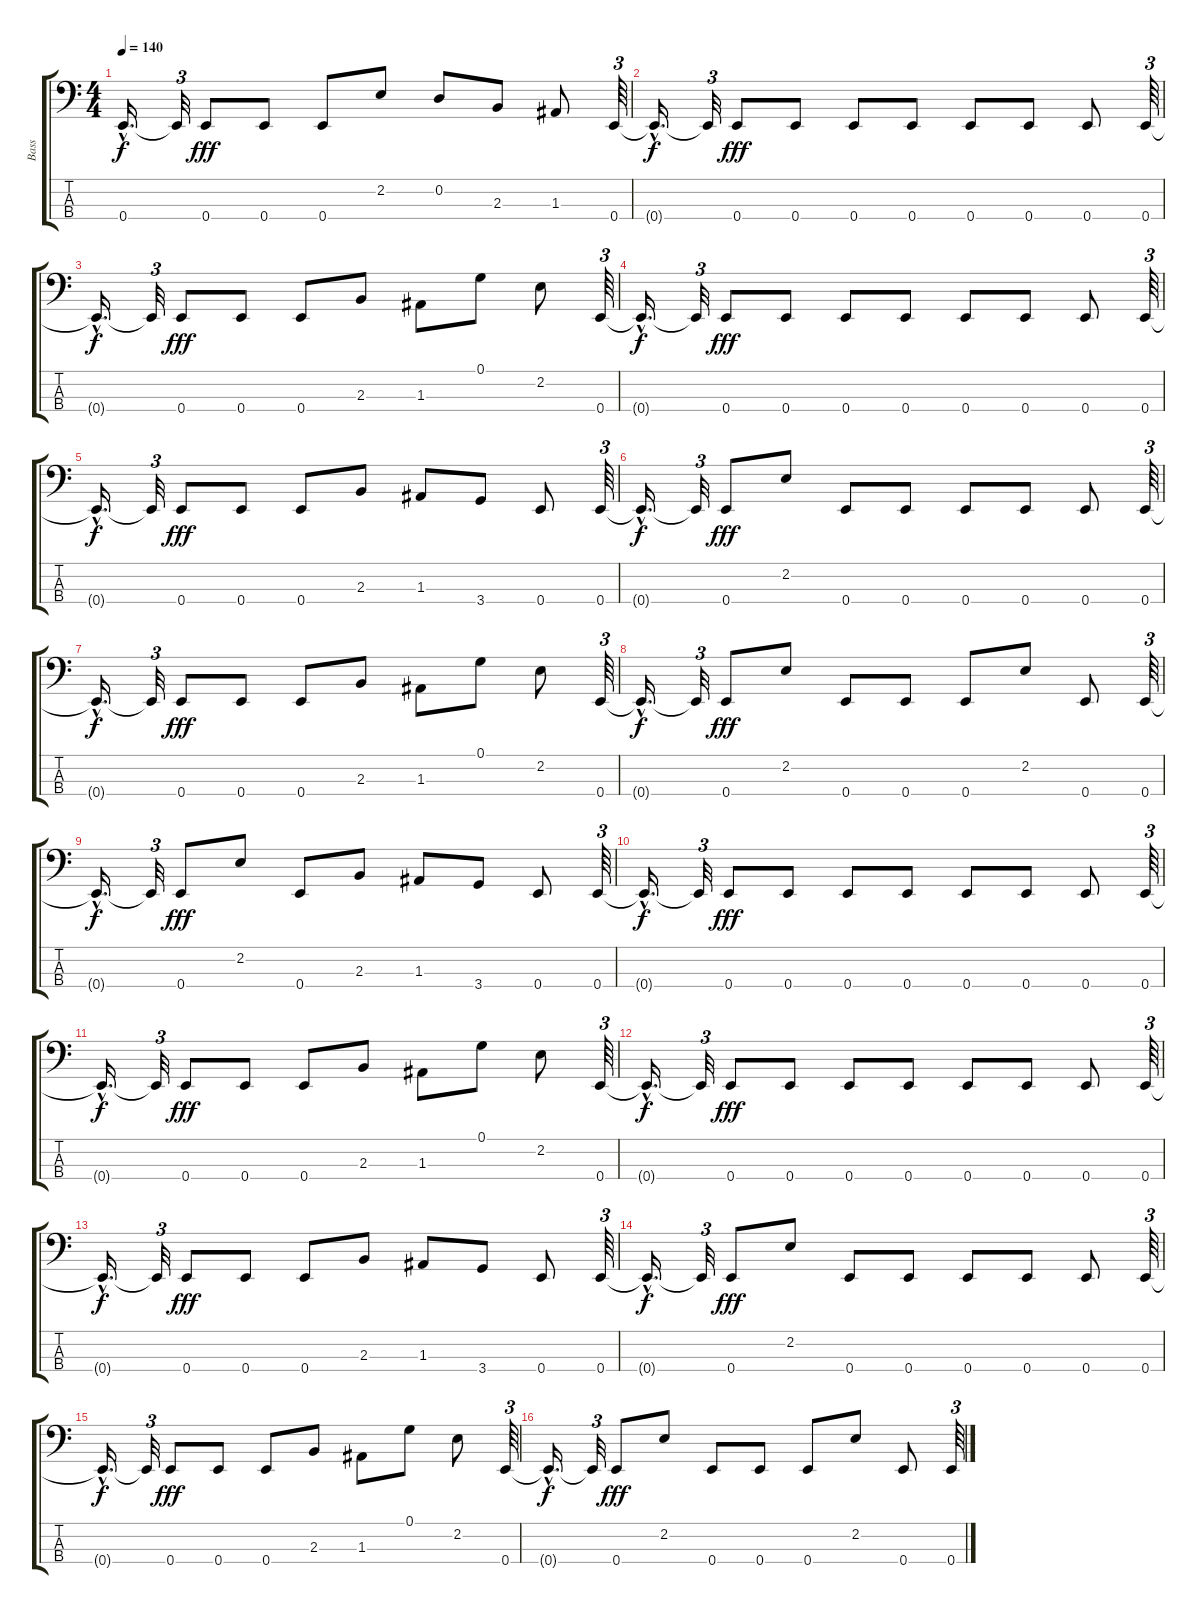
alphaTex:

\track ("Bass" "Bass") {instrument electricbassfinger}
\staff {score tabs}
\tuning (G2 D2 A1 E1) {hide}
\ts (4 4)
\tempo 140
\clef f4
\ks c
0.4{hac t}.16{d dy f} 0.4{t}.32{tu (3 2)} 0.4.8{dy fff} 0.4.8 0.4.8 2.2.8 0.2.8 2.3.8 1.3.8 0.4.64{tu (3 2)} |
0.4{hac t}.16{d dy f} 0.4{t}.32{tu (3 2)} 0.4.8{dy fff} 0.4.8 0.4.8 0.4.8 0.4.8 0.4.8 0.4.8 0.4.64{tu (3 2)} |
0.4{hac t}.16{d dy f} 0.4{t}.32{tu (3 2)} 0.4.8{dy fff} 0.4.8 0.4.8 2.3.8 1.3.8 0.1.8 2.2.8 0.4.64{tu (3 2)} |
0.4{hac t}.16{d dy f} 0.4{t}.32{tu (3 2)} 0.4.8{dy fff} 0.4.8 0.4.8 0.4.8 0.4.8 0.4.8 0.4.8 0.4.64{tu (3 2)} |
0.4{hac t}.16{d dy f} 0.4{t}.32{tu (3 2)} 0.4.8{dy fff} 0.4.8 0.4.8 2.3.8 1.3.8 3.4.8 0.4.8 0.4.64{tu (3 2)} |
0.4{hac t}.16{d dy f} 0.4{t}.32{tu (3 2)} 0.4.8{dy fff} 2.2.8 0.4.8 0.4.8 0.4.8 0.4.8 0.4.8 0.4.64{tu (3 2)} |
0.4{hac t}.16{d dy f} 0.4{t}.32{tu (3 2)} 0.4.8{dy fff} 0.4.8 0.4.8 2.3.8 1.3.8 0.1.8 2.2.8 0.4.64{tu (3 2)} |
0.4{hac t}.16{d dy f} 0.4{t}.32{tu (3 2)} 0.4.8{dy fff} 2.2.8 0.4.8 0.4.8 0.4.8 2.2.8 0.4.8 0.4.64{tu (3 2)} |
0.4{hac t}.16{d dy f} 0.4{t}.32{tu (3 2)} 0.4.8{dy fff} 2.2.8 0.4.8 2.3.8 1.3.8 3.4.8 0.4.8 0.4.64{tu (3 2)} |
0.4{hac t}.16{d dy f} 0.4{t}.32{tu (3 2)} 0.4.8{dy fff} 0.4.8 0.4.8 0.4.8 0.4.8 0.4.8 0.4.8 0.4.64{tu (3 2)} |
0.4{hac t}.16{d dy f} 0.4{t}.32{tu (3 2)} 0.4.8{dy fff} 0.4.8 0.4.8 2.3.8 1.3.8 0.1.8 2.2.8 0.4.64{tu (3 2)} |
0.4{hac t}.16{d dy f} 0.4{t}.32{tu (3 2)} 0.4.8{dy fff} 0.4.8 0.4.8 0.4.8 0.4.8 0.4.8 0.4.8 0.4.64{tu (3 2)} |
0.4{hac t}.16{d dy f} 0.4{t}.32{tu (3 2)} 0.4.8{dy fff} 0.4.8 0.4.8 2.3.8 1.3.8 3.4.8 0.4.8 0.4.64{tu (3 2)} |
0.4{hac t}.16{d dy f} 0.4{t}.32{tu (3 2)} 0.4.8{dy fff} 2.2.8 0.4.8 0.4.8 0.4.8 0.4.8 0.4.8 0.4.64{tu (3 2)} |
0.4{hac t}.16{d dy f} 0.4{t}.32{tu (3 2)} 0.4.8{dy fff} 0.4.8 0.4.8 2.3.8 1.3.8 0.1.8 2.2.8 0.4.64{tu (3 2)} |
0.4{hac t}.16{d dy f} 0.4{t}.32{tu (3 2)} 0.4.8{dy fff} 2.2.8 0.4.8 0.4.8 0.4.8 2.2.8 0.4.8 0.4.64{tu (3 2)}
